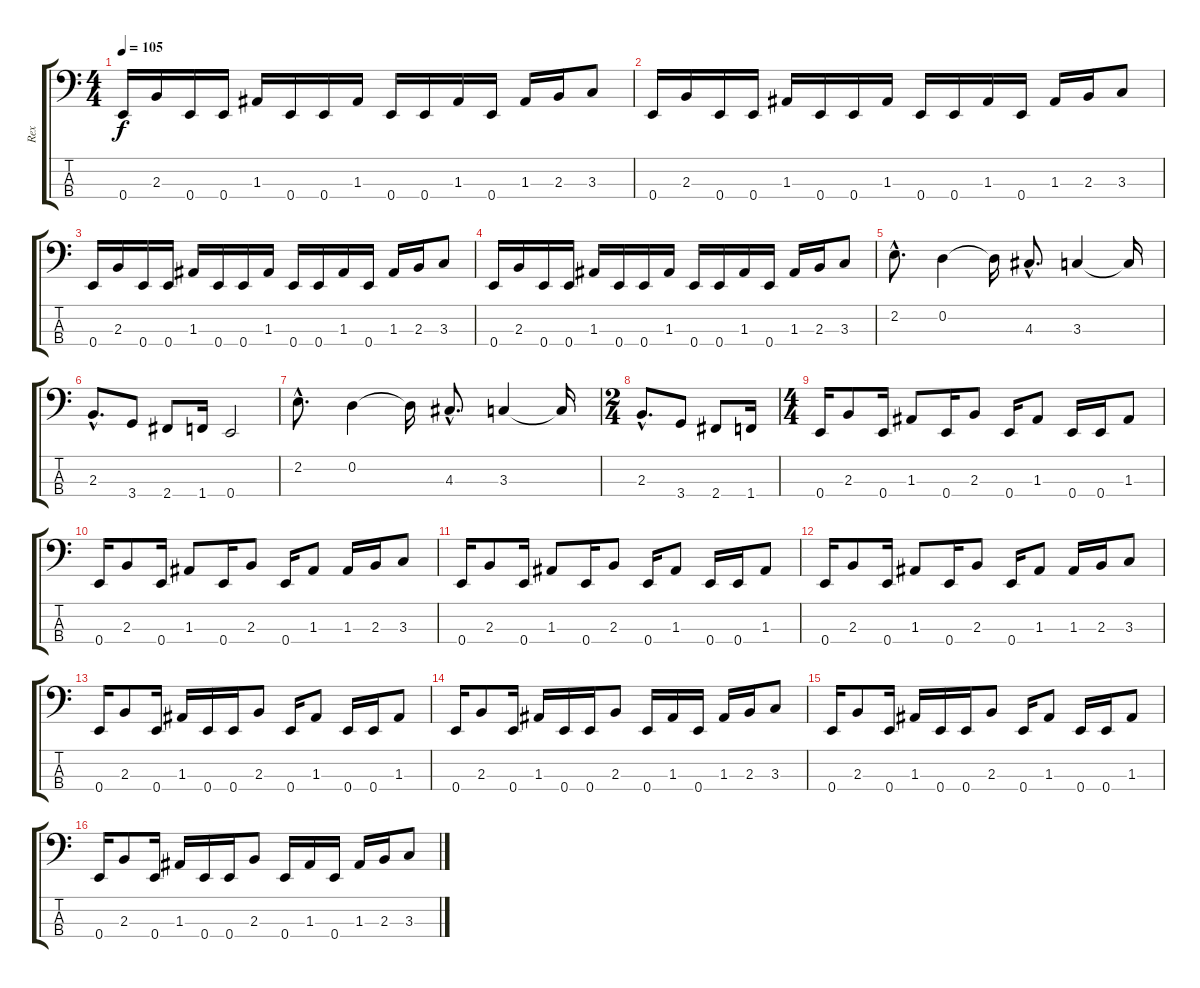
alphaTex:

\track ("Rex" "Rex") {instrument electricbasspick}
\staff {score tabs}
\tuning (G2 D2 A1 E1) {hide}
\ts (4 4)
\tempo 105
\clef f4
\ks c
0.4.16{dy f} 2.3.16 0.4.16 0.4.16 1.3.16 0.4.16 0.4.16 1.3.16 0.4.16 0.4.16 1.3.16 0.4.16 1.3.16 2.3.16 3.3.8 |
0.4.16 2.3.16 0.4.16 0.4.16 1.3.16 0.4.16 0.4.16 1.3.16 0.4.16 0.4.16 1.3.16 0.4.16 1.3.16 2.3.16 3.3.8 |
0.4.16 2.3.16 0.4.16 0.4.16 1.3.16 0.4.16 0.4.16 1.3.16 0.4.16 0.4.16 1.3.16 0.4.16 1.3.16 2.3.16 3.3.8 |
0.4.16 2.3.16 0.4.16 0.4.16 1.3.16 0.4.16 0.4.16 1.3.16 0.4.16 0.4.16 1.3.16 0.4.16 1.3.16 2.3.16 3.3.8 |
2.2{hac}.8{d} 0.2.4 0.2{t}.16 4.3{hac}.8{d} 3.3.4 3.3{t}.16 |
2.3{hac}.8{d} 3.4.8 2.4.8 1.4.16 0.4.2 |
2.2{hac}.8{d} 0.2.4 0.2{t}.16 4.3{hac}.8{d} 3.3.4 3.3{t}.16 |
\ts (2 4)
2.3{hac}.8{d} 3.4.8 2.4.8 1.4.16 |
\ts (4 4)
0.4.16 2.3.8 0.4.16 1.3.8 0.4.16 2.3.8 0.4.16 1.3.8 0.4.16 0.4.16 1.3.8 |
0.4.16 2.3.8 0.4.16 1.3.8 0.4.16 2.3.8 0.4.16 1.3.8 1.3.16 2.3.16 3.3.8 |
0.4.16 2.3.8 0.4.16 1.3.8 0.4.16 2.3.8 0.4.16 1.3.8 0.4.16 0.4.16 1.3.8 |
0.4.16 2.3.8 0.4.16 1.3.8 0.4.16 2.3.8 0.4.16 1.3.8 1.3.16 2.3.16 3.3.8 |
0.4.16 2.3.8 0.4.16 1.3.16 0.4.16 0.4.16 2.3.8 0.4.16 1.3.8 0.4.16 0.4.16 1.3.8 |
0.4.16 2.3.8 0.4.16 1.3.16 0.4.16 0.4.16 2.3.8 0.4.16 1.3.16 0.4.16 1.3.16 2.3.16 3.3.8 |
0.4.16 2.3.8 0.4.16 1.3.16 0.4.16 0.4.16 2.3.8 0.4.16 1.3.8 0.4.16 0.4.16 1.3.8 |
0.4.16 2.3.8 0.4.16 1.3.16 0.4.16 0.4.16 2.3.8 0.4.16 1.3.16 0.4.16 1.3.16 2.3.16 3.3.8
